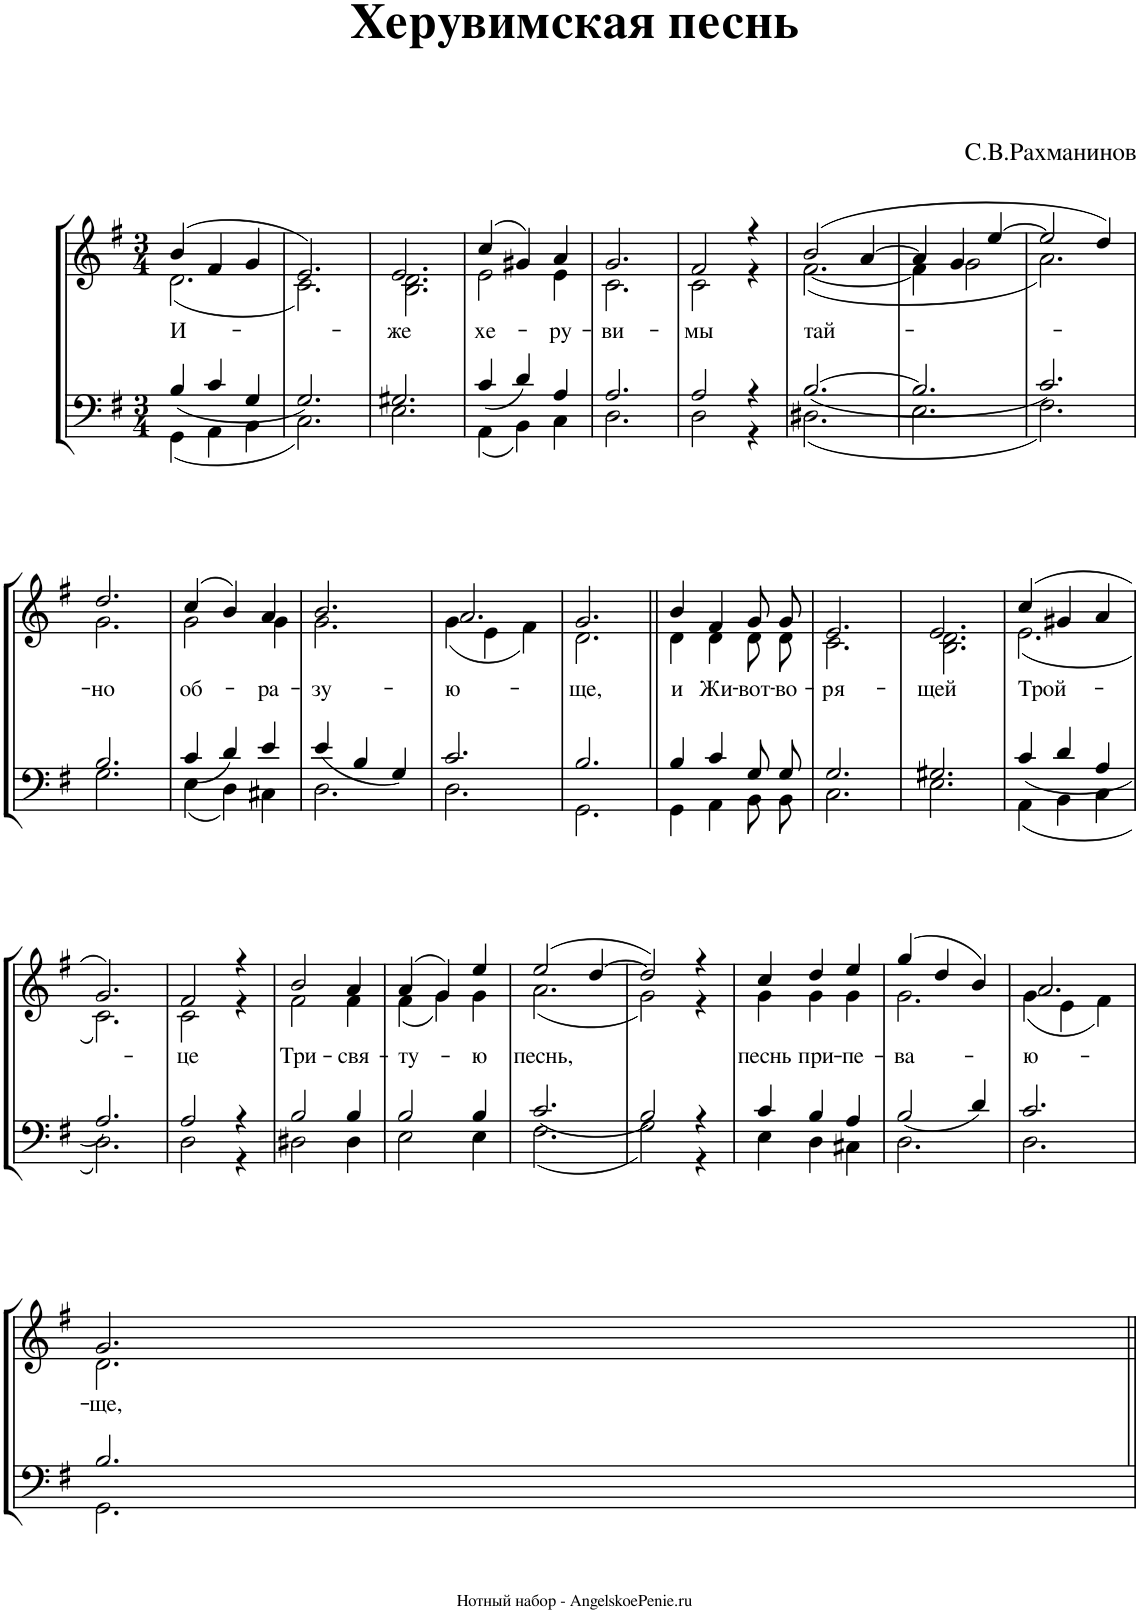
**kern	**kern	**text
*part1	*part1	*part1
*staff2	*staff1	*staff1
*I"Piano	*	*
*I'Pno.	*	*
*clefF4	*clefG2	*
*k[f#]	*k[f#]	*
*M3/4	*M3/4	*
=1	=1	=1
*^	*^	*
*	*^	*	*	*
!	!	!	!	!	!LO:LY:b
2.ryy	4B/	4GG\	(4b/	(2.d\	И-
.	4c/	4AA\	4f#/	.	.
.	4G/	4BB\	4g/	.	.
=2	=2	=2	=2	=2	=2
2.ryy	2.G/	2.C\	2.e/)	2.c\)	.
=3	=3	=3	=3	=3	=3
!	!	!	!	!	!LO:LY:b
2.ryy	2.G#X/	2.E\	2.e/	2.B\ 2.d\	-же
=4	=4	=4	=4	=4	=4
!	!	!	!	!	!LO:LY:b
2.ryy	4c/	4AA\	(4cc/	2e\	хе-
.	4d/	4BB\	4g#X/)	.	.
!	!	!	!	!	!LO:LY:b
.	4A/	4C\	4a/	4e\	-ру-
=5	=5	=5	=5	=5	=5
!	!	!	!	!	!LO:LY:b
2.ryy	2.A/	2.D\	2.g/	2.c\	-ви-
=6	=6	=6	=6	=6	=6
!	!	!	!	!	!LO:LY:b
2.ryy	2A/	2D\	2f#/	2c\	-мы
.	4r	4r	4r	4r	.
=7	=7	=7	=7	=7	=7
!	!	!	!	!	!LO:LY:b
2.ryy	[2.B/	2.D#X\	(2b/	([2.f#\	тай-
.	.	.	[4a/	.	.
=8	=8	=8	=8	=8	=8
2.ryy	2.B/]	2.E\	4a/]	4f#\]	.
.	.	.	4g/	2g\	.
.	.	.	[4ee/	.	.
=9	=9	=9	=9	=9	=9
2.ryy	2.c/	2.F#\	2ee/]	2.a\)	.
.	.	.	4dd/)	.	.
!!LO:LB:g=z	!!
=10	=10	=10	=10	=10	=10
!	!	!	!	!	!LO:LY:b
2.ryy	2.B/	2.G\	2.dd/	2.g\	но
=11	=11	=11	=11	=11	=11
!	!	!	!	!	!LO:LY:b
2.ryy	4c/	4E\	(4cc/	2g\	об-
.	4d/	4D\	4b/)	.	.
!	!	!	!	!	!LO:LY:b
.	4e/	4C#X\	4a/	4g\	-ра-
=12	=12	=12	=12	=12	=12
!	!	!	!	!	!LO:LY:b
2.ryy	4e/	2.D\	2.b/	2.g\	-зу-
.	4B/	.	.	.	.
.	4G/	.	.	.	.
=13	=13	=13	=13	=13	=13
!	!	!	!	!	!LO:LY:b
2.ryy	2.c/	2.D\	2.a/	(4g\	ю-
.	.	.	.	4e\	.
.	.	.	.	4f#\)	.
=14	=14	=14	=14	=14	=14
!	!	!	!	!	!LO:LY:b
2.ryy	2.B/	2.GG\	2.g/	2.d\	-ще,
=15||	=15||	=15||	=15||	=15||	=15||
!	!	!	!	!	!LO:LY:b
2.ryy	4B/	4GG\	4b/	4d\	и
!	!	!	!	!	!LO:LY:b
.	4c/	4AA\	4f#/	4d\	Жи-
!	!	!	!	!	!LO:LY:b
.	8G/L	8BB\L	8g/L	8d\L	-вот-
!	!	!	!	!	!LO:LY:b
.	8G/J	8BB\J	8g/J	8d\J	-во-
=16	=16	=16	=16	=16	=16
!	!	!	!	!	!LO:LY:b
2.ryy	2.G/	2.C\	2.e/	2.c\	-ря-
=17	=17	=17	=17	=17	=17
!	!	!	!	!	!LO:LY:b
2.ryy	2.G#X/	2.E\	2.e/	2.B\ 2.d\	-щей
=18	=18	=18	=18	=18	=18
!	!	!	!	!	!LO:LY:b
2.ryy	4c/	4AA\	(4cc/	(2.e\	Трой-
.	4d/	4BB\	4g#X/	.	.
.	4A/	4C\	4a/	.	.
!!LO:LB:g=z	!!
=19	=19	=19	=19	=19	=19
2.ryy	2.A/	2.D\	2.g/)	2.c\)	.
=20	=20	=20	=20	=20	=20
!	!	!	!	!	!LO:LY:b
2.ryy	2A/	2D\	2f#/	2c\	-це
.	4r	4r	4r	4r	.
=21	=21	=21	=21	=21	=21
!	!	!	!	!	!LO:LY:b
2.ryy	2B/	2D#X\	2b/	2f#\	Три-
!	!	!	!	!	!LO:LY:b
.	4B/	4D#\	4a/	4f#\	-свя-
=22	=22	=22	=22	=22	=22
!	!	!	!	!	!LO:LY:b
2.ryy	2B/	2E\	(4a/	(4f#\	-ту-
.	.	.	4g/)	4g\)	.
!	!	!	!	!	!LO:LY:b
.	4B/	4E\	4ee/	4g\	-ю
=23	=23	=23	=23	=23	=23
!	!	!	!	!	!LO:LY:b
2.ryy	2.c/	2.F#\	(2ee/	(2.a\	песнь,
.	.	.	[4dd/	.	.
=24	=24	=24	=24	=24	=24
2.ryy	2B/	2G\	2dd/])	2g\)	.
.	4r	4r	4r	4r	.
=25	=25	=25	=25	=25	=25
!	!	!	!	!	!LO:LY:b
2.ryy	4c/	4E\	4cc/	4g\	песнь
!	!	!	!	!	!LO:LY:b
.	4B/	4D\	4dd/	4g\	при-
!	!	!	!	!	!LO:LY:b
.	4A/	4C#X\	4ee/	4g\	-пе-
=26	=26	=26	=26	=26	=26
!	!	!	!	!	!LO:LY:b
2.ryy	2B/	2.D\	(4gg/	2.g\	-ва-
.	.	.	4dd/	.	.
.	4d/	.	4b/)	.	.
=27	=27	=27	=27	=27	=27
!	!	!	!	!	!LO:LY:b
2.ryy	2.c/	2.D\	2.a/	(4g\	-ю-
.	.	.	.	4e\	.
.	.	.	.	4f#\)	.
!!LO:LB:g=z	!!
=28	=28	=28	=28	=28	=28
!	!	!	!	!	!LO:LY:b
2.ryy	2.B/	2.GG\	2.g/	2.d\	-ще,
*v	*v	*v	*	*	*
*	*v	*v	*
=||	=||	=||
*-	*-	*-
